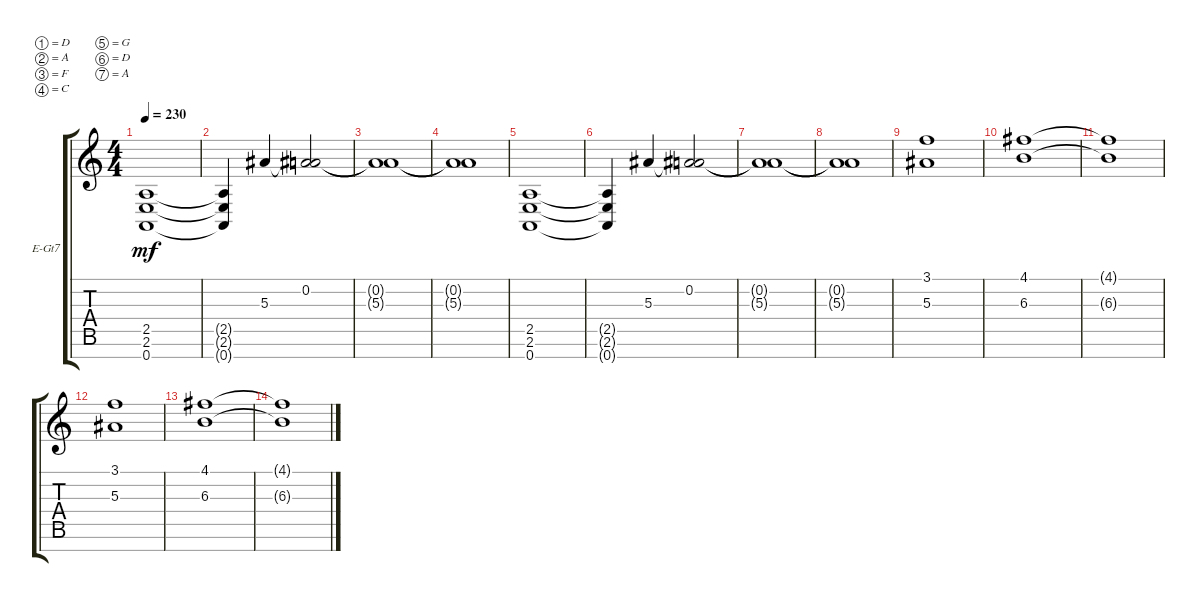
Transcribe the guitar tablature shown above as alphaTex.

\defaultSystemsLayout 4
\bracketExtendMode groupsimilarinstruments
\firstSystemTrackNameOrientation horizontal
\otherSystemsTrackNameOrientation horizontal
\track ("Electric Guitar" "E-Gt7") {instrument distortionguitar}
\staff {score tabs}
\tuning (D4 A3 F3 C3 G2 D2 A1)
\ts (4 4)
\tempo 230
\clef g2
\ks c
(0.7 2.6 2.5).1{dy mf} |
(0.7{t} 2.6{t} 2.5{t}).4 5.3.4 (0.2 5.3{t}).2 |
(5.3{t} 0.2{t}).1 |
(0.2{t} 5.3{t}).1 |
(0.7 2.6 2.5).1 |
(0.7{t} 2.6{t} 2.5{t}).4 5.3.4 (0.2 5.3{t}).2 |
(5.3{t} 0.2{t}).1 |
(0.2{t} 5.3{t}).1 |
(5.3 3.1).1 |
(4.1 6.3).1 |
(6.3{t} 4.1{t}).1 |
(5.3 3.1).1 |
(4.1 6.3).1 |
(6.3{t} 4.1{t}).1
